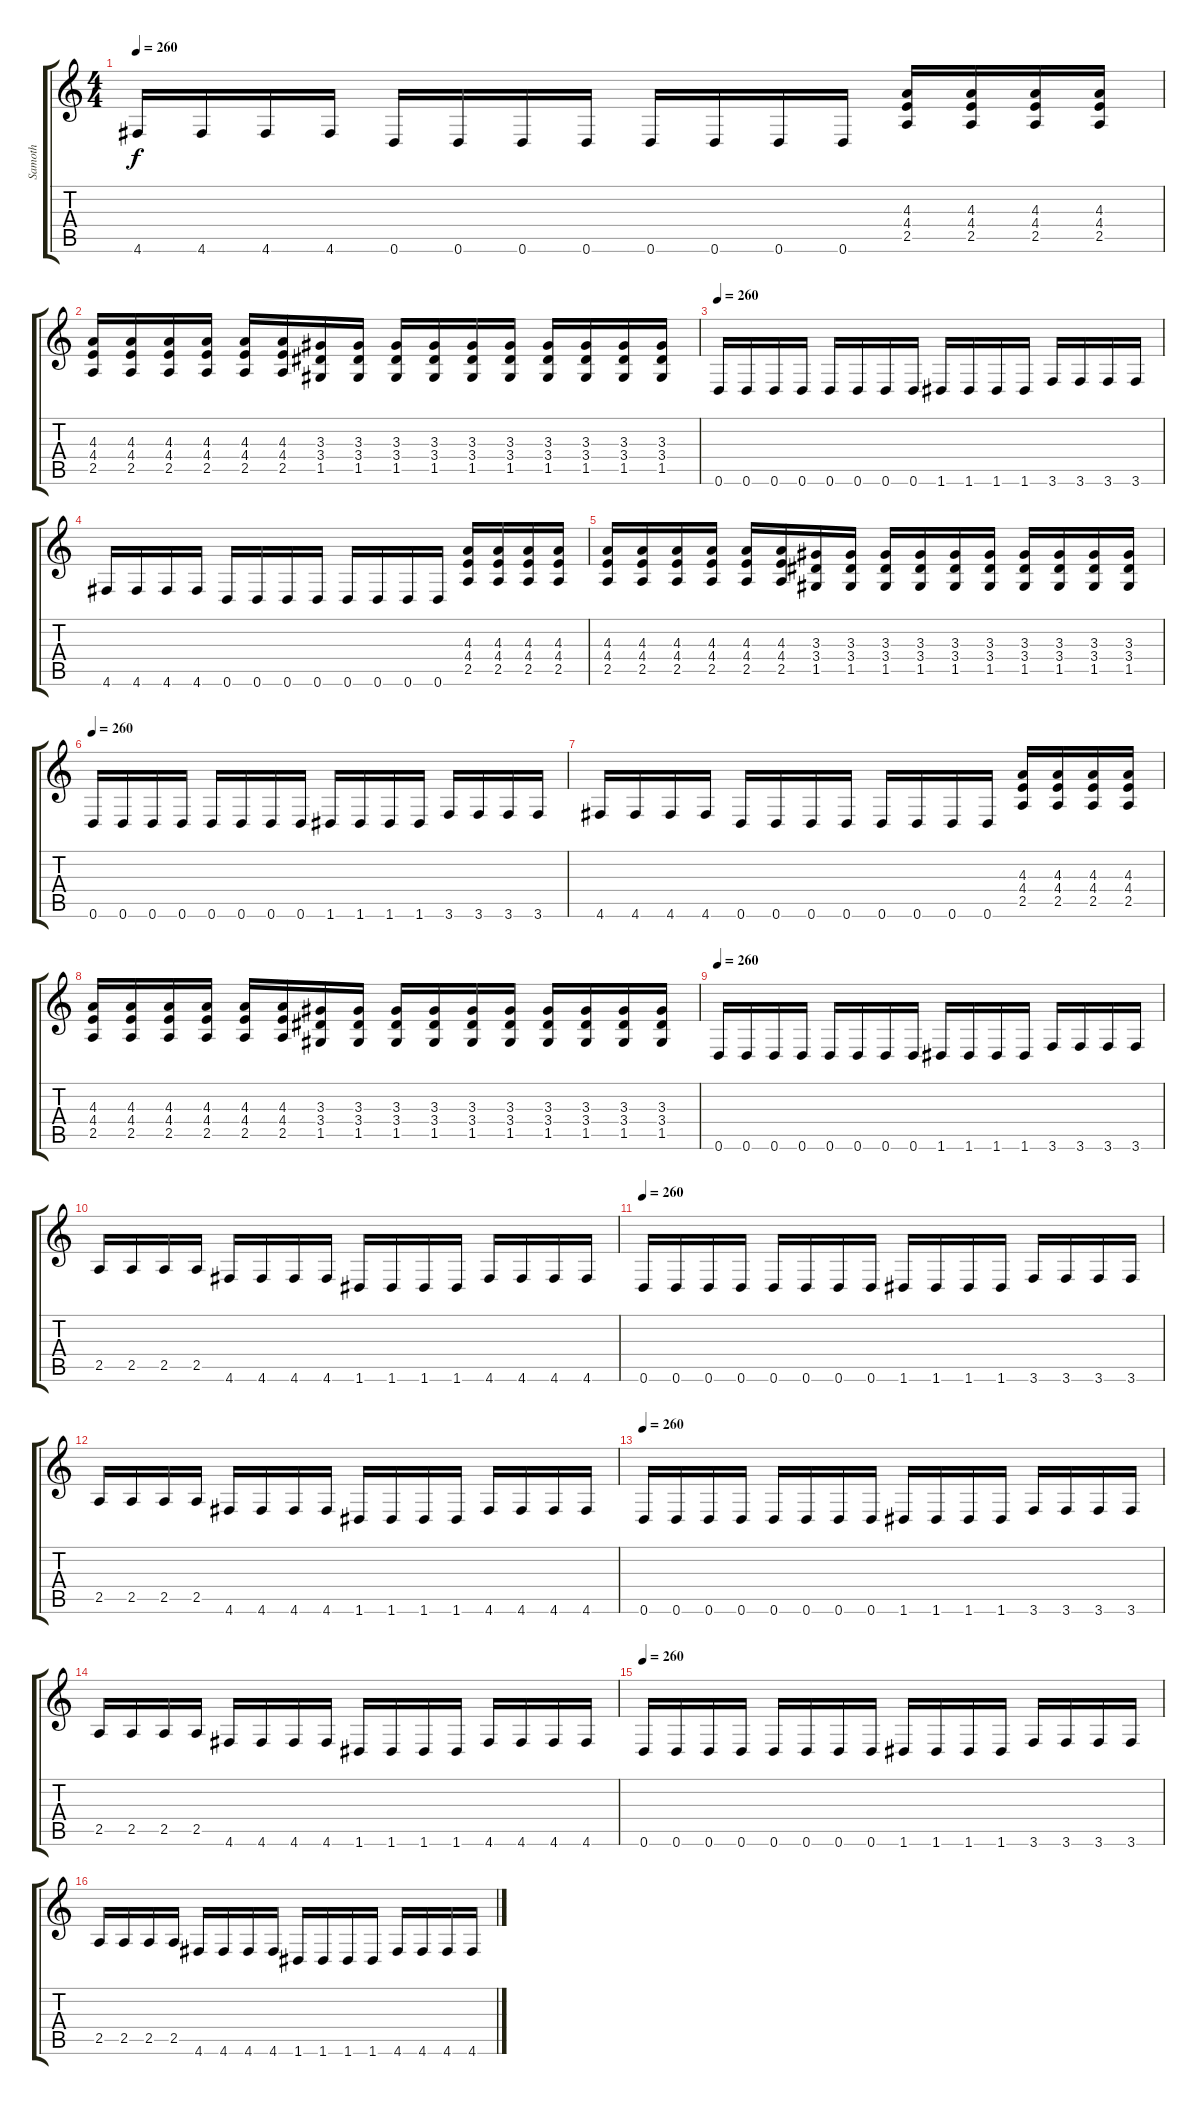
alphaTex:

\track ("Samoth" "Samoth") {instrument distortionguitar}
\staff {score tabs}
\tuning (D4 A3 F3 C3 G2 D2) {hide}
\ts (4 4)
\tempo 260
\clef g2
\ks c
4.6.16{dy f} 4.6.16 4.6.16 4.6.16 0.6.16 0.6.16 0.6.16 0.6.16 0.6.16 0.6.16 0.6.16 0.6.16 (4.3 4.4 2.5).16 (4.3 4.4 2.5).16 (4.3 4.4 2.5).16 (4.3 4.4 2.5).16 |
(4.3 4.4 2.5).16 (4.3 4.4 2.5).16 (4.3 4.4 2.5).16 (4.3 4.4 2.5).16 (4.3 4.4 2.5).16 (4.3 4.4 2.5).16 (3.3 3.4 1.5).16 (3.3 3.4 1.5).16 (3.3 3.4 1.5).16 (3.3 3.4 1.5).16 (3.3 3.4 1.5).16 (3.3 3.4 1.5).16 (3.3 3.4 1.5).16 (3.3 3.4 1.5).16 (3.3 3.4 1.5).16 (3.3 3.4 1.5).16 |
\tempo 260
0.6.16 0.6.16 0.6.16 0.6.16 0.6.16 0.6.16 0.6.16 0.6.16 1.6.16 1.6.16 1.6.16 1.6.16 3.6.16 3.6.16 3.6.16 3.6.16 |
4.6.16 4.6.16 4.6.16 4.6.16 0.6.16 0.6.16 0.6.16 0.6.16 0.6.16 0.6.16 0.6.16 0.6.16 (4.3 4.4 2.5).16 (4.3 4.4 2.5).16 (4.3 4.4 2.5).16 (4.3 4.4 2.5).16 |
(4.3 4.4 2.5).16 (4.3 4.4 2.5).16 (4.3 4.4 2.5).16 (4.3 4.4 2.5).16 (4.3 4.4 2.5).16 (4.3 4.4 2.5).16 (3.3 3.4 1.5).16 (3.3 3.4 1.5).16 (3.3 3.4 1.5).16 (3.3 3.4 1.5).16 (3.3 3.4 1.5).16 (3.3 3.4 1.5).16 (3.3 3.4 1.5).16 (3.3 3.4 1.5).16 (3.3 3.4 1.5).16 (3.3 3.4 1.5).16 |
\tempo 260
0.6.16 0.6.16 0.6.16 0.6.16 0.6.16 0.6.16 0.6.16 0.6.16 1.6.16 1.6.16 1.6.16 1.6.16 3.6.16 3.6.16 3.6.16 3.6.16 |
4.6.16 4.6.16 4.6.16 4.6.16 0.6.16 0.6.16 0.6.16 0.6.16 0.6.16 0.6.16 0.6.16 0.6.16 (4.3 4.4 2.5).16 (4.3 4.4 2.5).16 (4.3 4.4 2.5).16 (4.3 4.4 2.5).16 |
(4.3 4.4 2.5).16 (4.3 4.4 2.5).16 (4.3 4.4 2.5).16 (4.3 4.4 2.5).16 (4.3 4.4 2.5).16 (4.3 4.4 2.5).16 (3.3 3.4 1.5).16 (3.3 3.4 1.5).16 (3.3 3.4 1.5).16 (3.3 3.4 1.5).16 (3.3 3.4 1.5).16 (3.3 3.4 1.5).16 (3.3 3.4 1.5).16 (3.3 3.4 1.5).16 (3.3 3.4 1.5).16 (3.3 3.4 1.5).16 |
\tempo 260
0.6.16 0.6.16 0.6.16 0.6.16 0.6.16 0.6.16 0.6.16 0.6.16 1.6.16 1.6.16 1.6.16 1.6.16 3.6.16 3.6.16 3.6.16 3.6.16 |
2.5.16 2.5.16 2.5.16 2.5.16 4.6.16 4.6.16 4.6.16 4.6.16 1.6.16 1.6.16 1.6.16 1.6.16 4.6.16 4.6.16 4.6.16 4.6.16 |
\tempo 260
0.6.16 0.6.16 0.6.16 0.6.16 0.6.16 0.6.16 0.6.16 0.6.16 1.6.16 1.6.16 1.6.16 1.6.16 3.6.16 3.6.16 3.6.16 3.6.16 |
2.5.16 2.5.16 2.5.16 2.5.16 4.6.16 4.6.16 4.6.16 4.6.16 1.6.16 1.6.16 1.6.16 1.6.16 4.6.16 4.6.16 4.6.16 4.6.16 |
\tempo 260
0.6.16 0.6.16 0.6.16 0.6.16 0.6.16 0.6.16 0.6.16 0.6.16 1.6.16 1.6.16 1.6.16 1.6.16 3.6.16 3.6.16 3.6.16 3.6.16 |
2.5.16 2.5.16 2.5.16 2.5.16 4.6.16 4.6.16 4.6.16 4.6.16 1.6.16 1.6.16 1.6.16 1.6.16 4.6.16 4.6.16 4.6.16 4.6.16 |
\tempo 260
0.6.16 0.6.16 0.6.16 0.6.16 0.6.16 0.6.16 0.6.16 0.6.16 1.6.16 1.6.16 1.6.16 1.6.16 3.6.16 3.6.16 3.6.16 3.6.16 |
2.5.16 2.5.16 2.5.16 2.5.16 4.6.16 4.6.16 4.6.16 4.6.16 1.6.16 1.6.16 1.6.16 1.6.16 4.6.16 4.6.16 4.6.16 4.6.16
